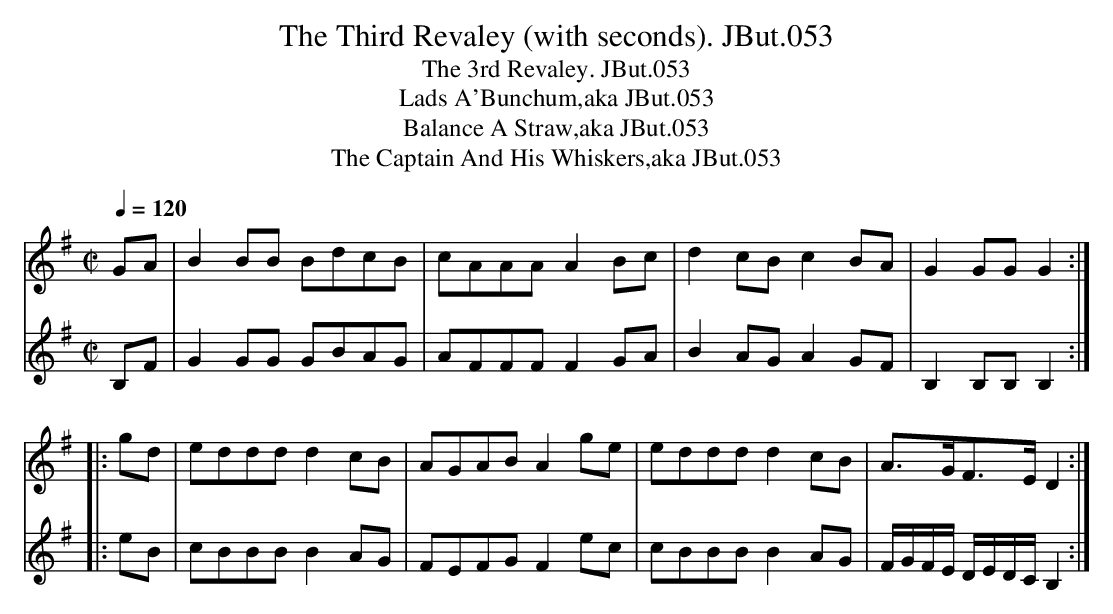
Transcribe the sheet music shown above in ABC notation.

X:1
T:Third Revaley (with seconds). JBut.053, The
T:3rd Revaley. JBut.053, The %Title as given in MS
T:Lads A'Bunchum,aka JBut.053
T:Balance A Straw,aka JBut.053
T:Captain And His Whiskers,aka JBut.053, The
M:C|
L:1/8
Q:1/4=120
K:G
V:1
GA|B2 BB BdcB|cAAA A2 Bc|d2 cB c2 BA|G2 GG G2:|
|:gd|eddd d2 cB|AGAB A2 ge|eddd d2 cB|A>GF>E D2:|
V:2
B,F|G2GG GBAG|AFFF F2 GA|B2 AG A2 GF|B,2 B,B, B,2:|
|:eB|cBBB B2 AG|FEFG F2 ec|cBBB B2 AG|F/G/F/E/ D/E/D/C/ B,2:|
